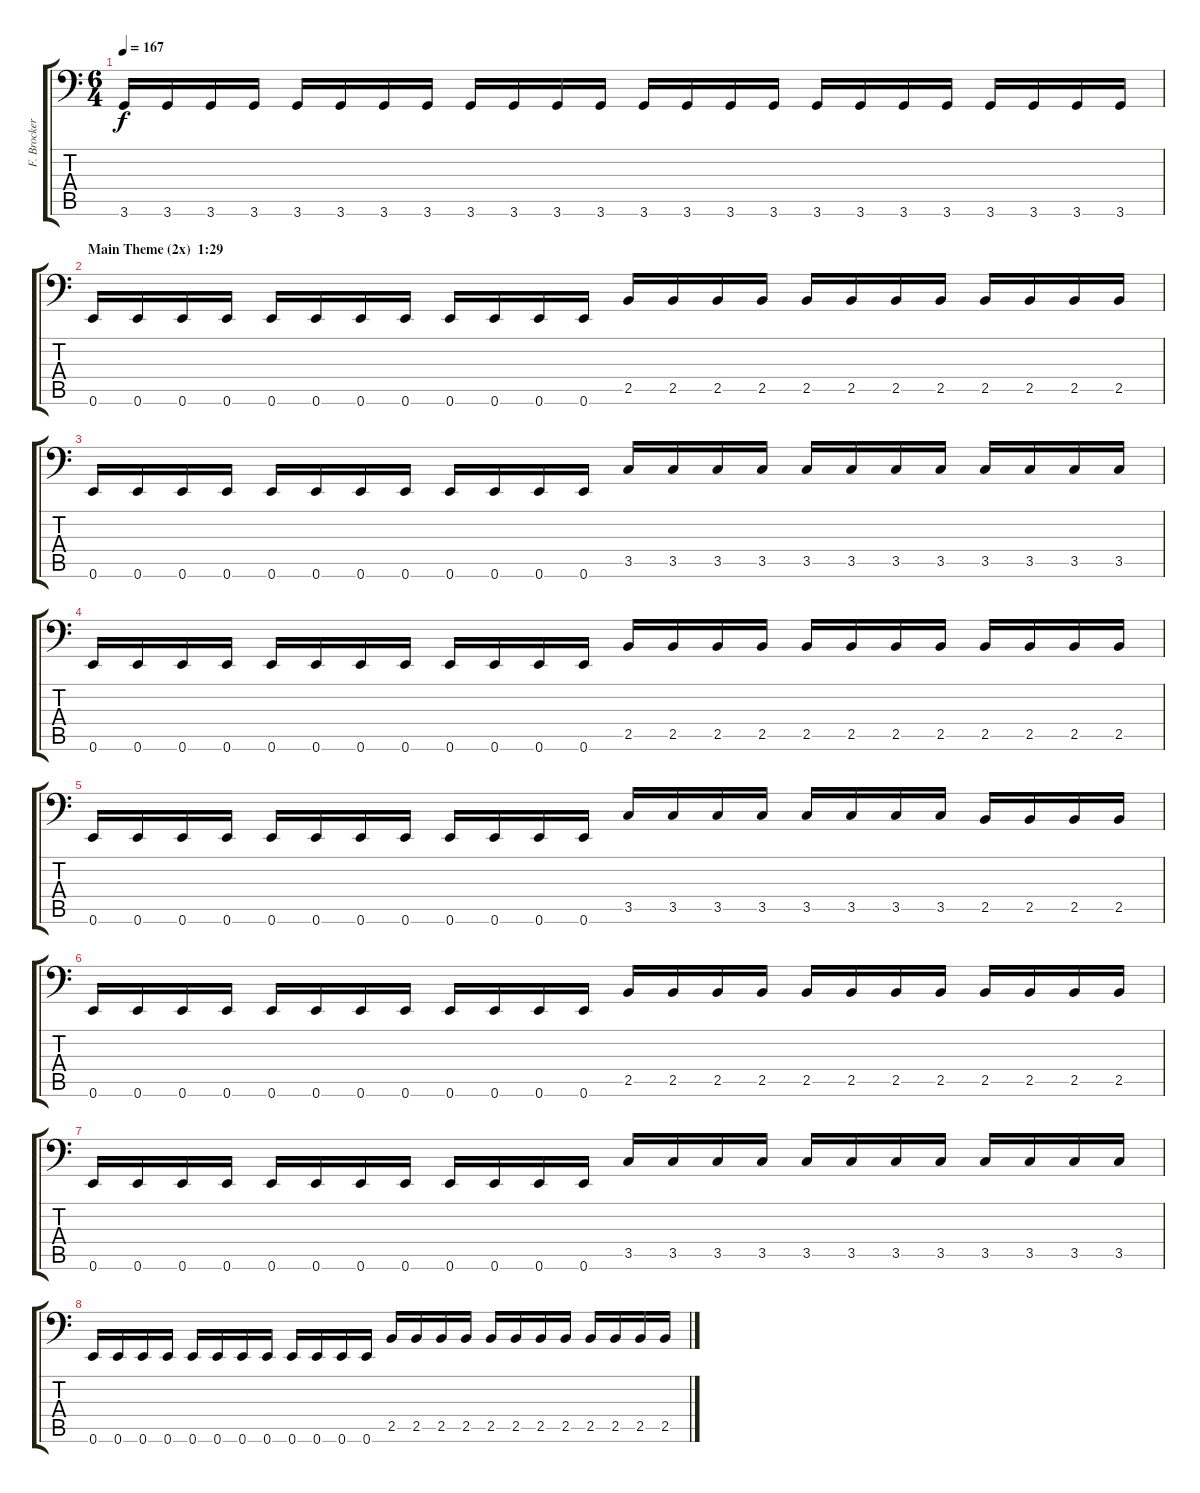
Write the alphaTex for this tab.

\track ("F. Brockert (double)" "F. Brocker") {instrument electricbasspick}
\staff {score tabs}
\tuning (E3 B2 G2 D2 A1 E1) {hide}
\ts (6 4)
\tempo 167
\clef f4
\ks c
3.6.16{dy f} 3.6.16 3.6.16 3.6.16 3.6.16 3.6.16 3.6.16 3.6.16 3.6.16 3.6.16 3.6.16 3.6.16 3.6.16 3.6.16 3.6.16 3.6.16 3.6.16 3.6.16 3.6.16 3.6.16 3.6.16 3.6.16 3.6.16 3.6.16 |
\section ("" "Main Theme (2x)  1:29")
0.6.16 0.6.16 0.6.16 0.6.16 0.6.16 0.6.16 0.6.16 0.6.16 0.6.16 0.6.16 0.6.16 0.6.16 2.5.16 2.5.16 2.5.16 2.5.16 2.5.16 2.5.16 2.5.16 2.5.16 2.5.16 2.5.16 2.5.16 2.5.16 |
0.6.16 0.6.16 0.6.16 0.6.16 0.6.16 0.6.16 0.6.16 0.6.16 0.6.16 0.6.16 0.6.16 0.6.16 3.5.16 3.5.16 3.5.16 3.5.16 3.5.16 3.5.16 3.5.16 3.5.16 3.5.16 3.5.16 3.5.16 3.5.16 |
0.6.16 0.6.16 0.6.16 0.6.16 0.6.16 0.6.16 0.6.16 0.6.16 0.6.16 0.6.16 0.6.16 0.6.16 2.5.16 2.5.16 2.5.16 2.5.16 2.5.16 2.5.16 2.5.16 2.5.16 2.5.16 2.5.16 2.5.16 2.5.16 |
0.6.16 0.6.16 0.6.16 0.6.16 0.6.16 0.6.16 0.6.16 0.6.16 0.6.16 0.6.16 0.6.16 0.6.16 3.5.16 3.5.16 3.5.16 3.5.16 3.5.16 3.5.16 3.5.16 3.5.16 2.5.16 2.5.16 2.5.16 2.5.16 |
0.6.16 0.6.16 0.6.16 0.6.16 0.6.16 0.6.16 0.6.16 0.6.16 0.6.16 0.6.16 0.6.16 0.6.16 2.5.16 2.5.16 2.5.16 2.5.16 2.5.16 2.5.16 2.5.16 2.5.16 2.5.16 2.5.16 2.5.16 2.5.16 |
0.6.16 0.6.16 0.6.16 0.6.16 0.6.16 0.6.16 0.6.16 0.6.16 0.6.16 0.6.16 0.6.16 0.6.16 3.5.16 3.5.16 3.5.16 3.5.16 3.5.16 3.5.16 3.5.16 3.5.16 3.5.16 3.5.16 3.5.16 3.5.16 |
0.6.16 0.6.16 0.6.16 0.6.16 0.6.16 0.6.16 0.6.16 0.6.16 0.6.16 0.6.16 0.6.16 0.6.16 2.5.16 2.5.16 2.5.16 2.5.16 2.5.16 2.5.16 2.5.16 2.5.16 2.5.16 2.5.16 2.5.16 2.5.16
